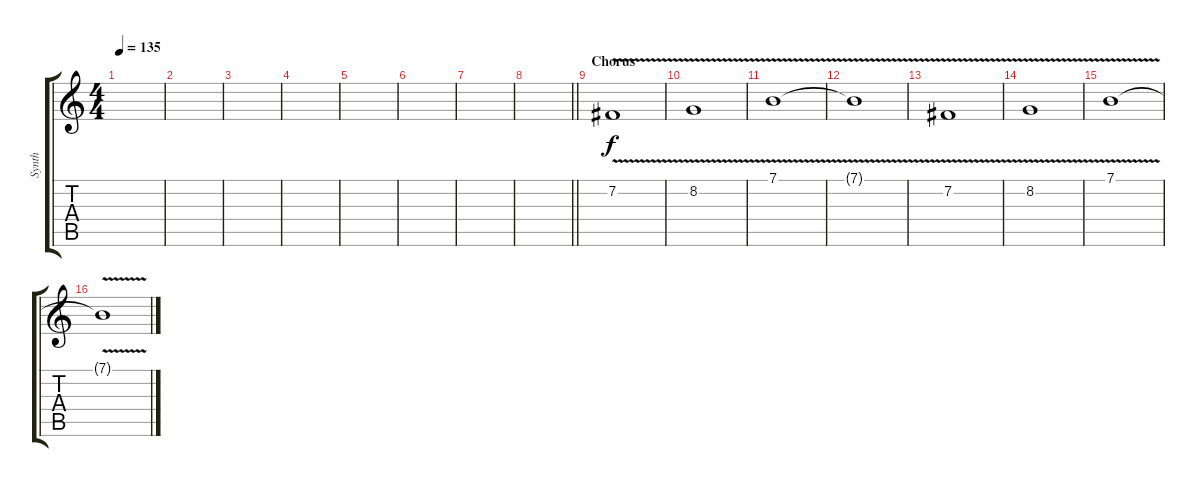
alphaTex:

\track ("Synth" "Synth") {instrument ocarina}
\staff {score tabs}
\tuning (E4 B3 G3 D3 A2 E2) {hide}
\ts (4 4)
\tempo 135
\clef g2
\ks c
|
|
|
|
|
|
|
\barLineRight lightlight
|
\section ("" "Chorus")
7.2{v}.1 |
8.2{v}.1 |
7.1{v}.1 |
7.1{t}.1 |
7.2{v}.1 |
8.2{v}.1 |
7.1{v}.1 |
7.1{t}.1
